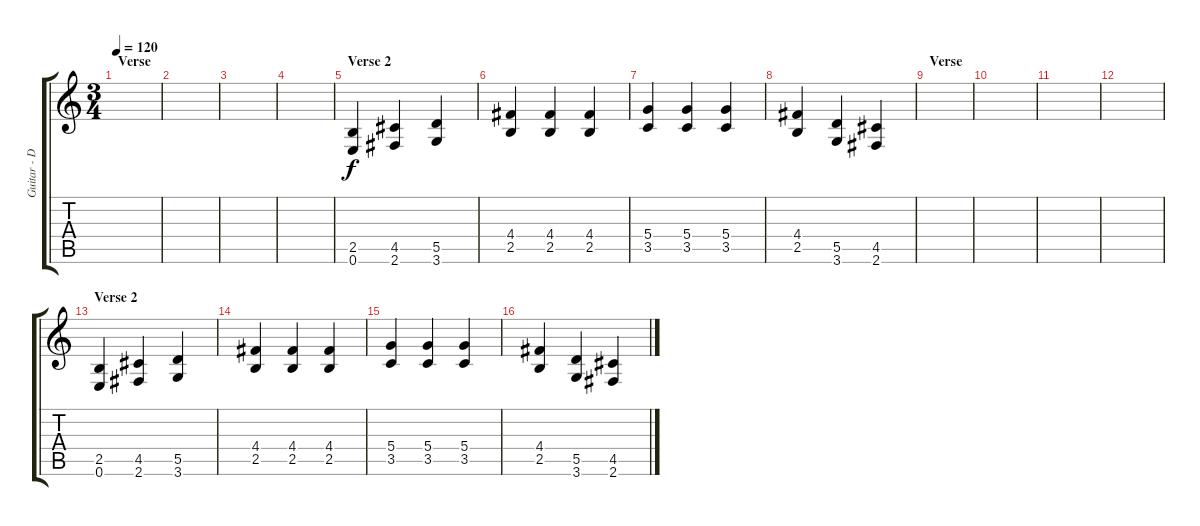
\track ("Guitar - Distortion" "Guitar - D") {instrument distortionguitar}
\staff {score tabs}
\tuning (E4 B3 G3 D3 A2 E2) {hide}
\ts (3 4)
\section ("" "Verse")
\tempo 120
\clef g2
\ks c
|
|
|
|
\section ("" "Verse 2")
(2.5 0.6).4 (4.5 2.6).4 (5.5 3.6).4 |
(4.4 2.5).4 (4.4 2.5).4 (4.4 2.5).4 |
(5.4 3.5).4 (5.4 3.5).4 (5.4 3.5).4 |
(4.4 2.5).4 (5.5 3.6).4 (4.5 2.6).4 |
\section ("" "Verse")
|
|
|
|
\section ("" "Verse 2")
(2.5 0.6).4 (4.5 2.6).4 (5.5 3.6).4 |
(4.4 2.5).4 (4.4 2.5).4 (4.4 2.5).4 |
(5.4 3.5).4 (5.4 3.5).4 (5.4 3.5).4 |
(4.4 2.5).4 (5.5 3.6).4 (4.5 2.6).4
